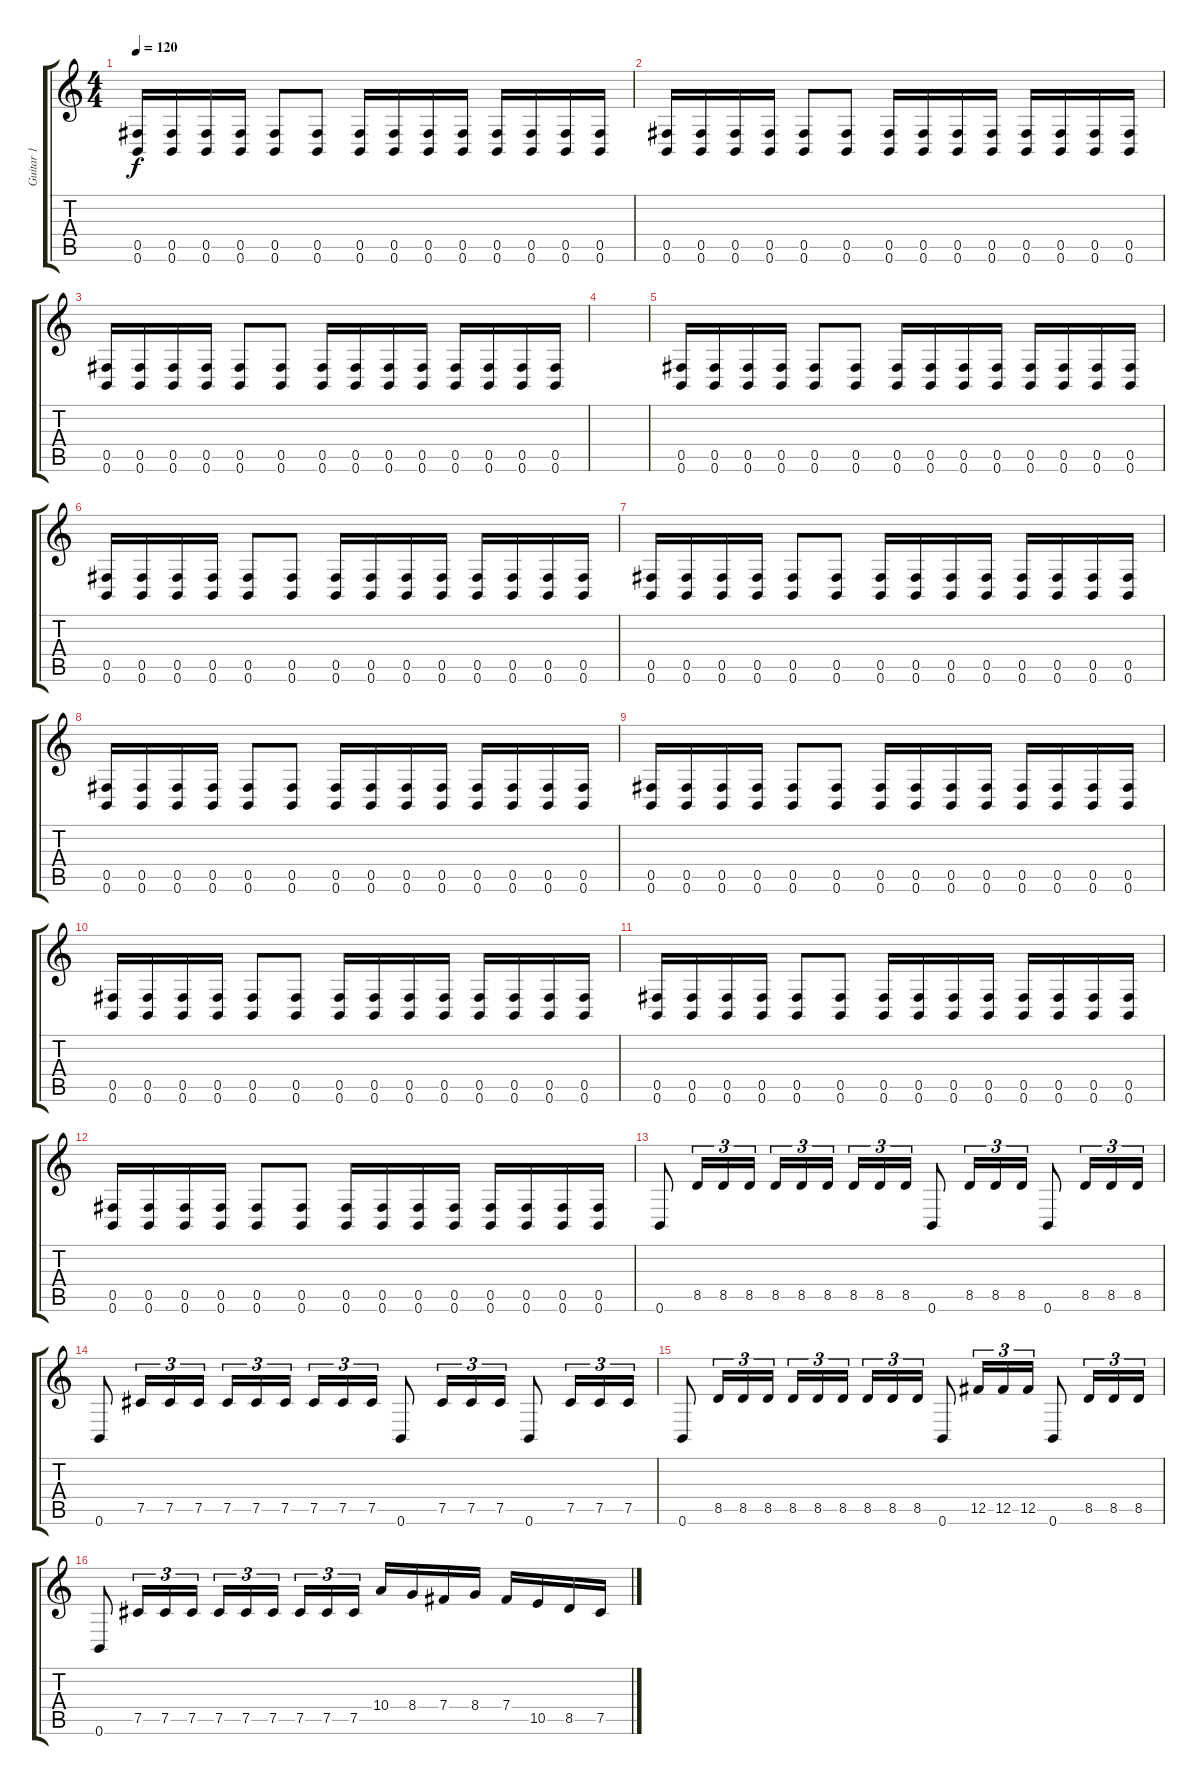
\track ("Guitar 1" "Guitar 1") {instrument distortionguitar}
\staff {score tabs}
\tuning (Db4 Ab3 E3 B2 Gb2 B1) {hide}
\ts (4 4)
\tempo 120
\clef g2
\ks c
(0.5 0.6).16{dy f} (0.5 0.6).16 (0.5 0.6).16 (0.5 0.6).16 (0.5 0.6).8 (0.5 0.6).8 (0.5 0.6).16 (0.5 0.6).16 (0.5 0.6).16 (0.5 0.6).16 (0.5 0.6).16 (0.5 0.6).16 (0.5 0.6).16 (0.5 0.6).16 |
(0.5 0.6).16 (0.5 0.6).16 (0.5 0.6).16 (0.5 0.6).16 (0.5 0.6).8 (0.5 0.6).8 (0.5 0.6).16 (0.5 0.6).16 (0.5 0.6).16 (0.5 0.6).16 (0.5 0.6).16 (0.5 0.6).16 (0.5 0.6).16 (0.5 0.6).16 |
(0.5 0.6).16 (0.5 0.6).16 (0.5 0.6).16 (0.5 0.6).16 (0.5 0.6).8 (0.5 0.6).8 (0.5 0.6).16 (0.5 0.6).16 (0.5 0.6).16 (0.5 0.6).16 (0.5 0.6).16 (0.5 0.6).16 (0.5 0.6).16 (0.5 0.6).16 |
|
(0.5 0.6).16 (0.5 0.6).16 (0.5 0.6).16 (0.5 0.6).16 (0.5 0.6).8 (0.5 0.6).8 (0.5 0.6).16 (0.5 0.6).16 (0.5 0.6).16 (0.5 0.6).16 (0.5 0.6).16 (0.5 0.6).16 (0.5 0.6).16 (0.5 0.6).16 |
(0.5 0.6).16 (0.5 0.6).16 (0.5 0.6).16 (0.5 0.6).16 (0.5 0.6).8 (0.5 0.6).8 (0.5 0.6).16 (0.5 0.6).16 (0.5 0.6).16 (0.5 0.6).16 (0.5 0.6).16 (0.5 0.6).16 (0.5 0.6).16 (0.5 0.6).16 |
(0.5 0.6).16 (0.5 0.6).16 (0.5 0.6).16 (0.5 0.6).16 (0.5 0.6).8 (0.5 0.6).8 (0.5 0.6).16 (0.5 0.6).16 (0.5 0.6).16 (0.5 0.6).16 (0.5 0.6).16 (0.5 0.6).16 (0.5 0.6).16 (0.5 0.6).16 |
(0.5 0.6).16 (0.5 0.6).16 (0.5 0.6).16 (0.5 0.6).16 (0.5 0.6).8 (0.5 0.6).8 (0.5 0.6).16 (0.5 0.6).16 (0.5 0.6).16 (0.5 0.6).16 (0.5 0.6).16 (0.5 0.6).16 (0.5 0.6).16 (0.5 0.6).16 |
(0.5 0.6).16 (0.5 0.6).16 (0.5 0.6).16 (0.5 0.6).16 (0.5 0.6).8 (0.5 0.6).8 (0.5 0.6).16 (0.5 0.6).16 (0.5 0.6).16 (0.5 0.6).16 (0.5 0.6).16 (0.5 0.6).16 (0.5 0.6).16 (0.5 0.6).16 |
(0.5 0.6).16 (0.5 0.6).16 (0.5 0.6).16 (0.5 0.6).16 (0.5 0.6).8 (0.5 0.6).8 (0.5 0.6).16 (0.5 0.6).16 (0.5 0.6).16 (0.5 0.6).16 (0.5 0.6).16 (0.5 0.6).16 (0.5 0.6).16 (0.5 0.6).16 |
(0.5 0.6).16 (0.5 0.6).16 (0.5 0.6).16 (0.5 0.6).16 (0.5 0.6).8 (0.5 0.6).8 (0.5 0.6).16 (0.5 0.6).16 (0.5 0.6).16 (0.5 0.6).16 (0.5 0.6).16 (0.5 0.6).16 (0.5 0.6).16 (0.5 0.6).16 |
(0.5 0.6).16 (0.5 0.6).16 (0.5 0.6).16 (0.5 0.6).16 (0.5 0.6).8 (0.5 0.6).8 (0.5 0.6).16 (0.5 0.6).16 (0.5 0.6).16 (0.5 0.6).16 (0.5 0.6).16 (0.5 0.6).16 (0.5 0.6).16 (0.5 0.6).16 |
0.6.8 8.5.16{tu (3 2)} 8.5.16{tu (3 2)} 8.5.16{tu (3 2)} 8.5.16{tu (3 2)} 8.5.16{tu (3 2)} 8.5.16{tu (3 2) beam splitsecondary} 8.5.16{tu (3 2)} 8.5.16{tu (3 2)} 8.5.16{tu (3 2)} 0.6.8 8.5.16{tu (3 2)} 8.5.16{tu (3 2)} 8.5.16{tu (3 2)} 0.6.8 8.5.16{tu (3 2)} 8.5.16{tu (3 2)} 8.5.16{tu (3 2)} |
0.6.8 7.5.16{tu (3 2)} 7.5.16{tu (3 2)} 7.5.16{tu (3 2)} 7.5.16{tu (3 2)} 7.5.16{tu (3 2)} 7.5.16{tu (3 2) beam splitsecondary} 7.5.16{tu (3 2)} 7.5.16{tu (3 2)} 7.5.16{tu (3 2)} 0.6.8 7.5.16{tu (3 2)} 7.5.16{tu (3 2)} 7.5.16{tu (3 2)} 0.6.8 7.5.16{tu (3 2)} 7.5.16{tu (3 2)} 7.5.16{tu (3 2)} |
0.6.8 8.5.16{tu (3 2)} 8.5.16{tu (3 2)} 8.5.16{tu (3 2)} 8.5.16{tu (3 2)} 8.5.16{tu (3 2)} 8.5.16{tu (3 2) beam splitsecondary} 8.5.16{tu (3 2)} 8.5.16{tu (3 2)} 8.5.16{tu (3 2)} 0.6.8 12.5.16{tu (3 2)} 12.5.16{tu (3 2)} 12.5.16{tu (3 2)} 0.6.8 8.5.16{tu (3 2)} 8.5.16{tu (3 2)} 8.5.16{tu (3 2)} |
0.6.8 7.5.16{tu (3 2)} 7.5.16{tu (3 2)} 7.5.16{tu (3 2)} 7.5.16{tu (3 2)} 7.5.16{tu (3 2)} 7.5.16{tu (3 2) beam splitsecondary} 7.5.16{tu (3 2)} 7.5.16{tu (3 2)} 7.5.16{tu (3 2)} 10.4.16 8.4.16 7.4.16 8.4.16 7.4.16 10.5.16 8.5.16 7.5.16
